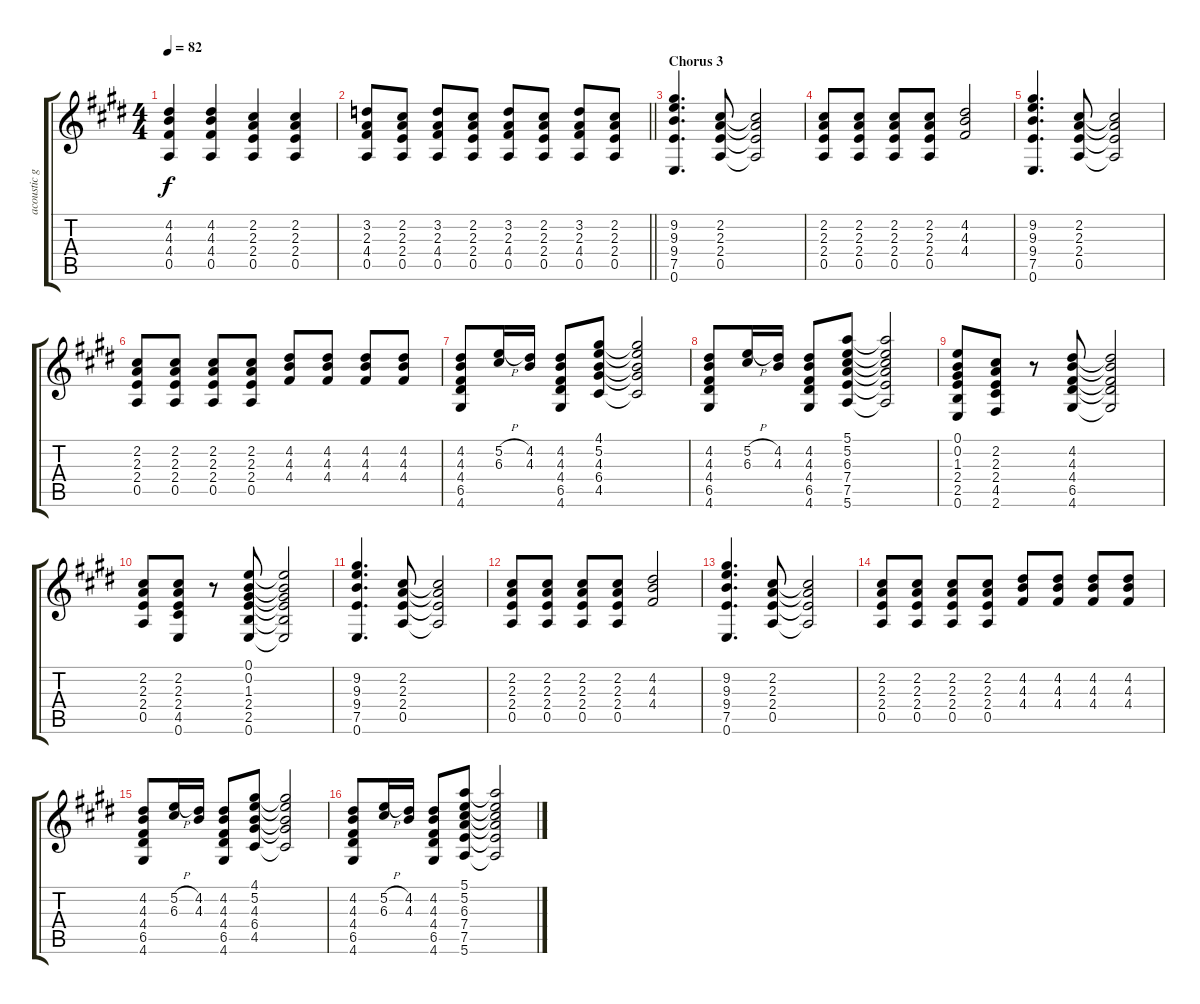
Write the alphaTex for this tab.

\track ("acoustic guitar" "acoustic g") {instrument acousticguitarsteel}
\staff {score tabs}
\tuning (E4 B3 G3 D3 A2 E2) {hide}
\ts (4 4)
\tempo 82
\clef g2
\ks e
(4.2 4.3 4.4 0.5).4{dy f} (4.2 4.3 4.4 0.5).4 (2.2 2.3 2.4 0.5).4 (2.2 2.3 2.4 0.5).4 |
\barLineRight lightlight
(3.2 2.3 4.4 0.5).8 (2.2 2.3 2.4 0.5).8 (3.2 2.3 4.4 0.5).8 (2.2 2.3 2.4 0.5).8 (3.2 2.3 4.4 0.5).8 (2.2 2.3 2.4 0.5).8 (3.2 2.3 4.4 0.5).8 (2.2 2.3 2.4 0.5).8 |
\section ("" "Chorus 3")
(9.2 9.3 9.4 7.5 0.6).4{d} (2.2 2.3 2.4 0.5).8 (2.2{t} 2.3{t} 2.4{t} 0.5{t}).2 |
(2.2 2.3 2.4 0.5).8 (2.2 2.3 2.4 0.5).8 (2.2 2.3 2.4 0.5).8 (2.2 2.3 2.4 0.5).8 (4.2 4.3 4.4).2 |
(9.2 9.3 9.4 7.5 0.6).4{d} (2.2 2.3 2.4 0.5).8 (2.2{t} 2.3{t} 2.4{t} 0.5{t}).2 |
(2.2 2.3 2.4 0.5).8 (2.2 2.3 2.4 0.5).8 (2.2 2.3 2.4 0.5).8 (2.2 2.3 2.4 0.5).8 (4.2 4.3 4.4).8 (4.2 4.3 4.4).8 (4.2 4.3 4.4).8 (4.2 4.3 4.4).8 |
(4.2 4.3 4.4 6.5 4.6).8 (5.2{h} 6.3).16 (4.2 4.3).16 (4.2 4.3 4.4 6.5 4.6).8 (4.1 5.2 4.3 6.4 4.5).8 (4.1{t} 5.2{t} 4.3{t} 6.4{t} 4.5{t}).2 |
(4.2 4.3 4.4 6.5 4.6).8 (5.2{h} 6.3).16 (4.2 4.3).16 (4.2 4.3 4.4 6.5 4.6).8 (5.1 5.2 6.3 7.4 7.5 5.6).8 (5.1{t} 5.2{t} 6.3{t} 7.4{t} 7.5{t} 5.6{t}).2 |
(0.1 0.2 1.3 2.4 2.5 0.6).8 (2.2 2.3 2.4 4.5 2.6).8 r.8 (4.2 4.3 4.4 6.5 4.6).8 (4.2{t} 4.3{t} 4.4{t} 6.5{t} 4.6{t}).2 |
(2.2 2.3 2.4 0.5).8 (2.2 2.3 2.4 4.5 0.6).8 r.8 (0.1 0.2 1.3 2.4 2.5 0.6).8 (0.1{t} 0.2{t} 1.3{t} 2.4{t} 2.5{t} 0.6{t}).2 |
(9.2 9.3 9.4 7.5 0.6).4{d} (2.2 2.3 2.4 0.5).8 (2.2{t} 2.3{t} 2.4{t} 0.5{t}).2 |
(2.2 2.3 2.4 0.5).8 (2.2 2.3 2.4 0.5).8 (2.2 2.3 2.4 0.5).8 (2.2 2.3 2.4 0.5).8 (4.2 4.3 4.4).2 |
(9.2 9.3 9.4 7.5 0.6).4{d} (2.2 2.3 2.4 0.5).8 (2.2{t} 2.3{t} 2.4{t} 0.5{t}).2 |
(2.2 2.3 2.4 0.5).8 (2.2 2.3 2.4 0.5).8 (2.2 2.3 2.4 0.5).8 (2.2 2.3 2.4 0.5).8 (4.2 4.3 4.4).8 (4.2 4.3 4.4).8 (4.2 4.3 4.4).8 (4.2 4.3 4.4).8 |
(4.2 4.3 4.4 6.5 4.6).8 (5.2{h} 6.3).16 (4.2 4.3).16 (4.2 4.3 4.4 6.5 4.6).8 (4.1 5.2 4.3 6.4 4.5).8 (4.1{t} 5.2{t} 4.3{t} 6.4{t} 4.5{t}).2 |
(4.2 4.3 4.4 6.5 4.6).8 (5.2{h} 6.3).16 (4.2 4.3).16 (4.2 4.3 4.4 6.5 4.6).8 (5.1 5.2 6.3 7.4 7.5 5.6).8 (5.1{t} 5.2{t} 6.3{t} 7.4{t} 7.5{t} 5.6{t}).2
